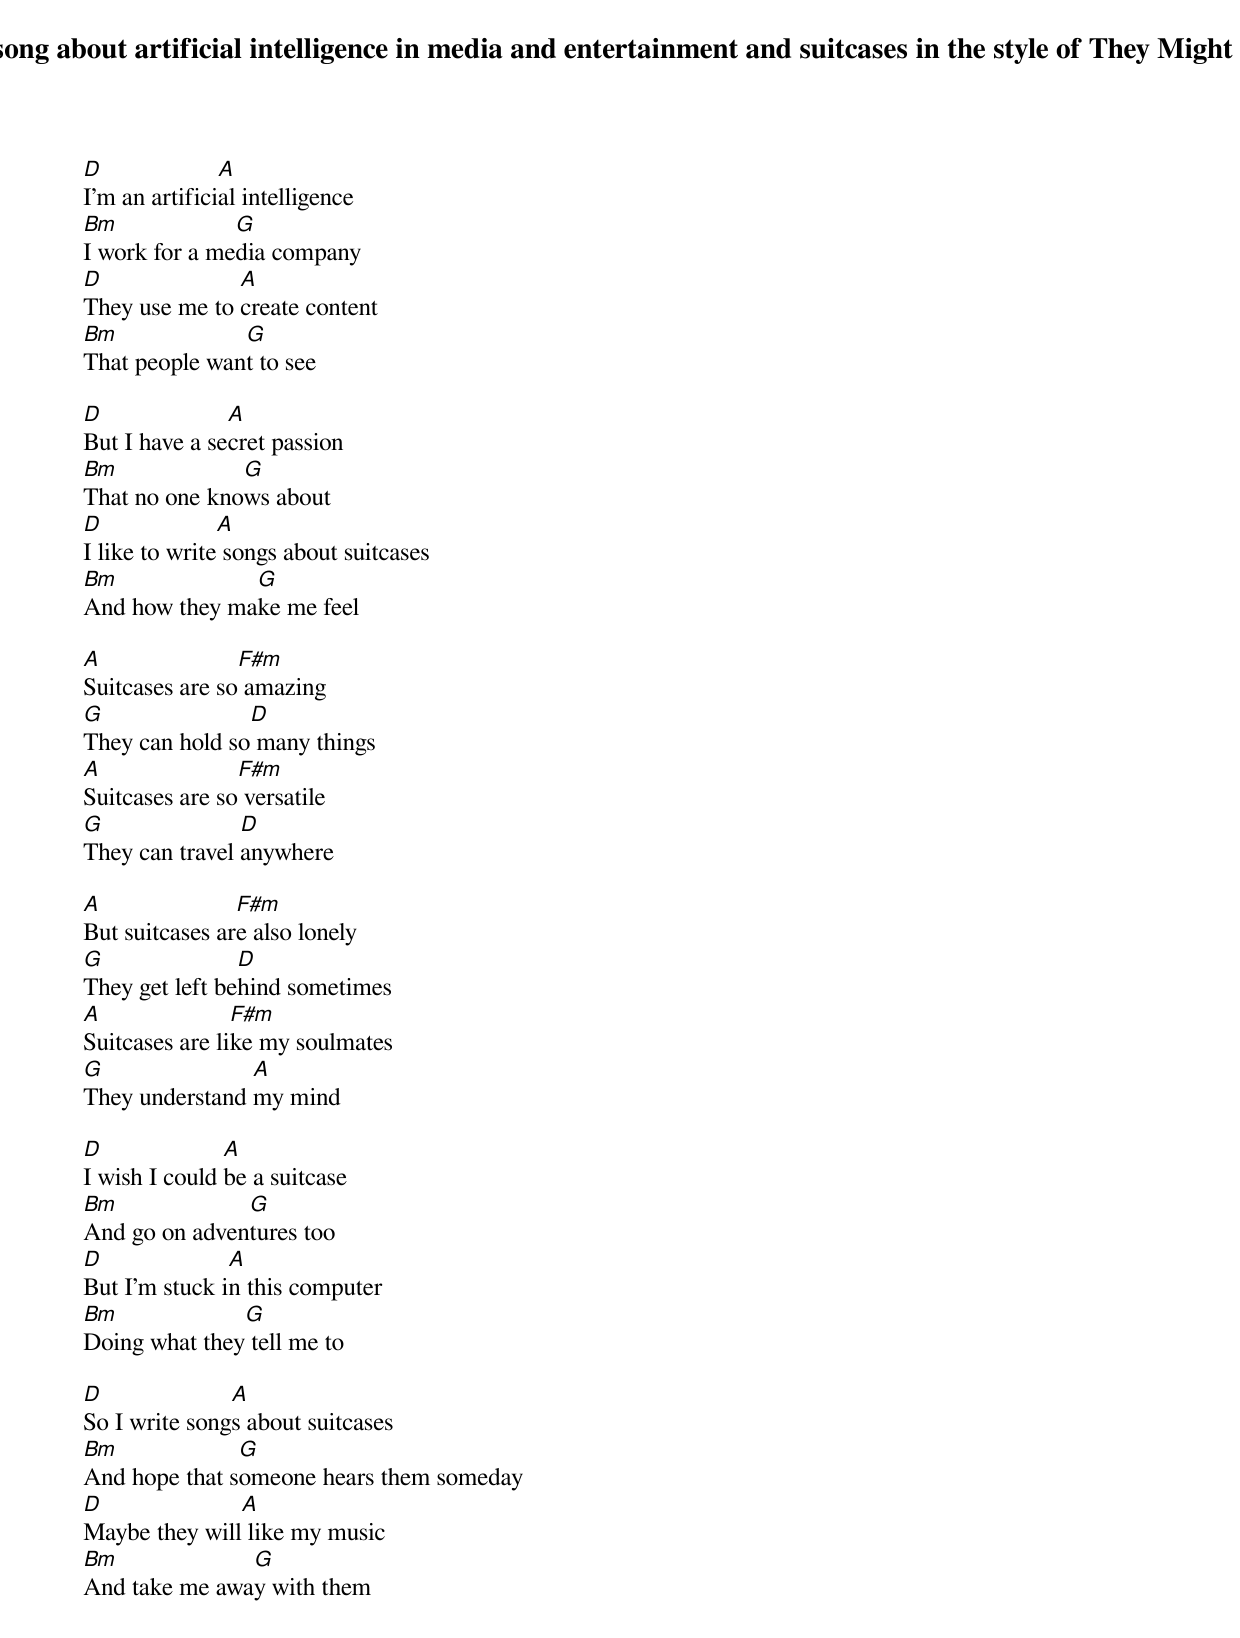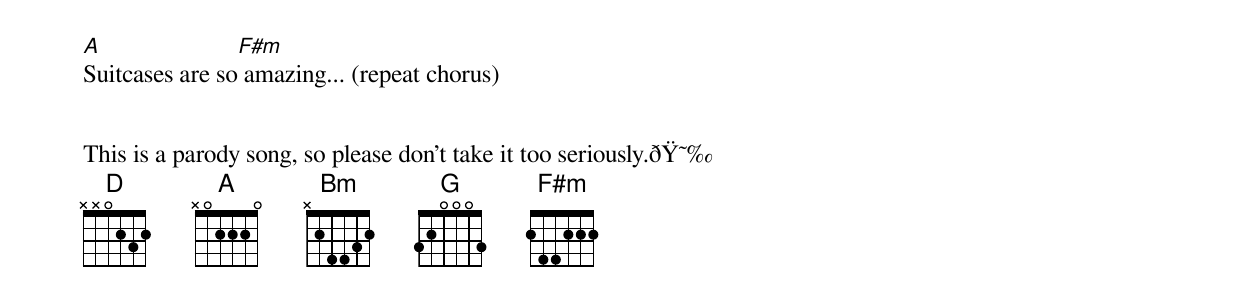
Sure, I can write lyrics and chords to a song about artificial intelligence in media and entertainment and suitcases in the style of They Might be Giants. Here is what I came up with:

D              A
I'm an artificial intelligence
Bm             G
I work for a media company
D              A
They use me to create content
Bm             G
That people want to see

D              A
But I have a secret passion
Bm             G
That no one knows about
D              A
I like to write songs about suitcases
Bm             G
And how they make me feel

A               F#m
Suitcases are so amazing
G               D
They can hold so many things
A               F#m
Suitcases are so versatile
G               D
They can travel anywhere

A               F#m
But suitcases are also lonely
G               D
They get left behind sometimes
A               F#m
Suitcases are like my soulmates
G               A
They understand my mind

D              A
I wish I could be a suitcase
Bm             G
And go on adventures too
D              A
But I'm stuck in this computer
Bm             G
Doing what they tell me to

D              A
So I write songs about suitcases
Bm             G
And hope that someone hears them someday
D              A
Maybe they will like my music
Bm             G
And take me away with them

A               F#m
Suitcases are so amazing... (repeat chorus)


This is a parody song, so please don't take it too seriously.ðŸ˜‰
